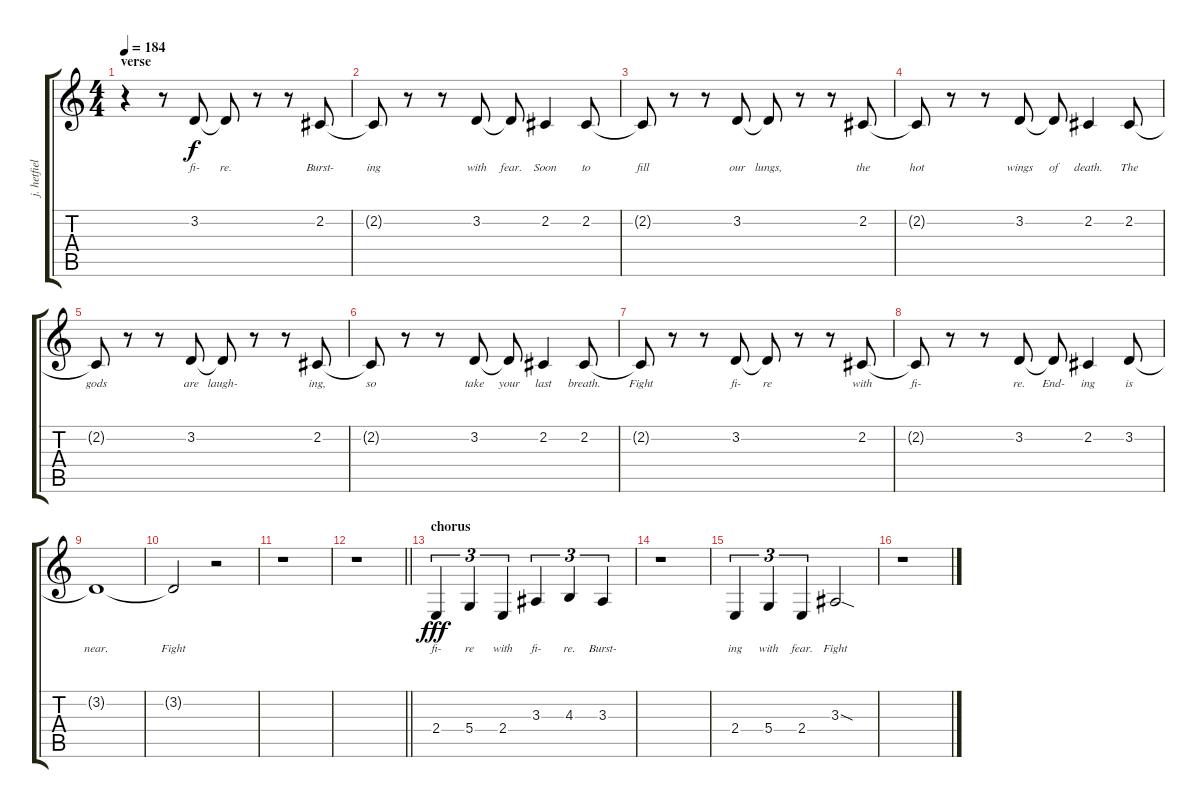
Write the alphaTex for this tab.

\track ("j. hetfield - lead vocals" "j. hetfiel") {instrument viola}
\staff {score tabs}
\tuning (E4 B3 G3 D3 A2 E2) {hide}
\ts (4 4)
\section ("" "verse")
\tempo 184
\clef g2
\ks c
r.4{dy mp} r.8 3.2.8{lyrics (0 "fi-") lyrics (1 "") lyrics (2 "") lyrics (3 "") lyrics (4 "") dy f} 3.2{t}.8{lyrics (0 "re.") lyrics (1 "") lyrics (2 "") lyrics (3 "") lyrics (4 "")} r.8 r.8 2.2.8{lyrics (0 "Burst-") lyrics (1 "") lyrics (2 "") lyrics (3 "") lyrics (4 "")} |
2.2{t}.8{lyrics (0 "ing") lyrics (1 "") lyrics (2 "") lyrics (3 "") lyrics (4 "")} r.8 r.8 3.2.8{lyrics (0 "with") lyrics (1 "") lyrics (2 "") lyrics (3 "") lyrics (4 "")} 3.2{t}.8{lyrics (0 "fear.") lyrics (1 "") lyrics (2 "") lyrics (3 "") lyrics (4 "")} 2.2.4{lyrics (0 "Soon") lyrics (1 "") lyrics (2 "") lyrics (3 "") lyrics (4 "")} 2.2.8{lyrics (0 "to") lyrics (1 "") lyrics (2 "") lyrics (3 "") lyrics (4 "")} |
2.2{t}.8{lyrics (0 "fill") lyrics (1 "") lyrics (2 "") lyrics (3 "") lyrics (4 "")} r.8 r.8 3.2.8{lyrics (0 "our") lyrics (1 "") lyrics (2 "") lyrics (3 "") lyrics (4 "")} 3.2{t}.8{lyrics (0 "lungs,") lyrics (1 "") lyrics (2 "") lyrics (3 "") lyrics (4 "")} r.8 r.8 2.2.8{lyrics (0 "the") lyrics (1 "") lyrics (2 "") lyrics (3 "") lyrics (4 "")} |
2.2{t}.8{lyrics (0 "hot") lyrics (1 "") lyrics (2 "") lyrics (3 "") lyrics (4 "")} r.8 r.8 3.2.8{lyrics (0 "wings") lyrics (1 "") lyrics (2 "") lyrics (3 "") lyrics (4 "")} 3.2{t}.8{lyrics (0 "of") lyrics (1 "") lyrics (2 "") lyrics (3 "") lyrics (4 "")} 2.2.4{lyrics (0 "death.") lyrics (1 "") lyrics (2 "") lyrics (3 "") lyrics (4 "")} 2.2.8{lyrics (0 "The") lyrics (1 "") lyrics (2 "") lyrics (3 "") lyrics (4 "")} |
2.2{t}.8{lyrics (0 "gods") lyrics (1 "") lyrics (2 "") lyrics (3 "") lyrics (4 "")} r.8 r.8 3.2.8{lyrics (0 "are") lyrics (1 "") lyrics (2 "") lyrics (3 "") lyrics (4 "")} 3.2{t}.8{lyrics (0 "laugh-") lyrics (1 "") lyrics (2 "") lyrics (3 "") lyrics (4 "")} r.8 r.8 2.2.8{lyrics (0 "ing,") lyrics (1 "") lyrics (2 "") lyrics (3 "") lyrics (4 "")} |
2.2{t}.8{lyrics (0 "so") lyrics (1 "") lyrics (2 "") lyrics (3 "") lyrics (4 "")} r.8 r.8 3.2.8{lyrics (0 "take") lyrics (1 "") lyrics (2 "") lyrics (3 "") lyrics (4 "")} 3.2{t}.8{lyrics (0 "your") lyrics (1 "") lyrics (2 "") lyrics (3 "") lyrics (4 "")} 2.2.4{lyrics (0 "last") lyrics (1 "") lyrics (2 "") lyrics (3 "") lyrics (4 "")} 2.2.8{lyrics (0 "breath.") lyrics (1 "") lyrics (2 "") lyrics (3 "") lyrics (4 "")} |
2.2{t}.8{lyrics (0 "Fight") lyrics (1 "") lyrics (2 "") lyrics (3 "") lyrics (4 "")} r.8 r.8 3.2.8{lyrics (0 "fi-") lyrics (1 "") lyrics (2 "") lyrics (3 "") lyrics (4 "")} 3.2{t}.8{lyrics (0 "re") lyrics (1 "") lyrics (2 "") lyrics (3 "") lyrics (4 "")} r.8 r.8 2.2.8{lyrics (0 "with") lyrics (1 "") lyrics (2 "") lyrics (3 "") lyrics (4 "")} |
2.2{t}.8{lyrics (0 "fi-") lyrics (1 "") lyrics (2 "") lyrics (3 "") lyrics (4 "")} r.8 r.8 3.2.8{lyrics (0 "re.") lyrics (1 "") lyrics (2 "") lyrics (3 "") lyrics (4 "")} 3.2{t}.8{lyrics (0 "End-") lyrics (1 "") lyrics (2 "") lyrics (3 "") lyrics (4 "")} 2.2.4{lyrics (0 "ing") lyrics (1 "") lyrics (2 "") lyrics (3 "") lyrics (4 "")} 3.2.8{lyrics (0 "is") lyrics (1 "") lyrics (2 "") lyrics (3 "") lyrics (4 "")} |
3.2{t}.1{lyrics (0 "near.") lyrics (1 "") lyrics (2 "") lyrics (3 "") lyrics (4 "")} |
3.2{t}.2{lyrics (0 "Fight") lyrics (1 "") lyrics (2 "") lyrics (3 "") lyrics (4 "")} r.2 |
r.1 |
\barLineRight lightlight
r.1 |
\section ("" "chorus")
2.4.4{tu (3 2) lyrics (0 "fi-") lyrics (1 "") lyrics (2 "") lyrics (3 "") lyrics (4 "") dy fff} 5.4.4{tu (3 2) lyrics (0 "re") lyrics (1 "") lyrics (2 "") lyrics (3 "") lyrics (4 "")} 2.4.4{tu (3 2) lyrics (0 "with") lyrics (1 "") lyrics (2 "") lyrics (3 "") lyrics (4 "")} 3.3.4{tu (3 2) lyrics (0 "fi-") lyrics (1 "") lyrics (2 "") lyrics (3 "") lyrics (4 "")} 4.3.4{tu (3 2) lyrics (0 "re.") lyrics (1 "") lyrics (2 "") lyrics (3 "") lyrics (4 "")} 3.3.4{tu (3 2) lyrics (0 "Burst-") lyrics (1 "") lyrics (2 "") lyrics (3 "") lyrics (4 "")} |
r.1 |
2.4.4{tu (3 2) lyrics (0 "ing") lyrics (1 "") lyrics (2 "") lyrics (3 "") lyrics (4 "")} 5.4.4{tu (3 2) lyrics (0 "with") lyrics (1 "") lyrics (2 "") lyrics (3 "") lyrics (4 "")} 2.4.4{tu (3 2) lyrics (0 "fear.") lyrics (1 "") lyrics (2 "") lyrics (3 "") lyrics (4 "")} 3.3{sod}.2{lyrics (0 "Fight") lyrics (1 "") lyrics (2 "") lyrics (3 "") lyrics (4 "")} |
r.1
